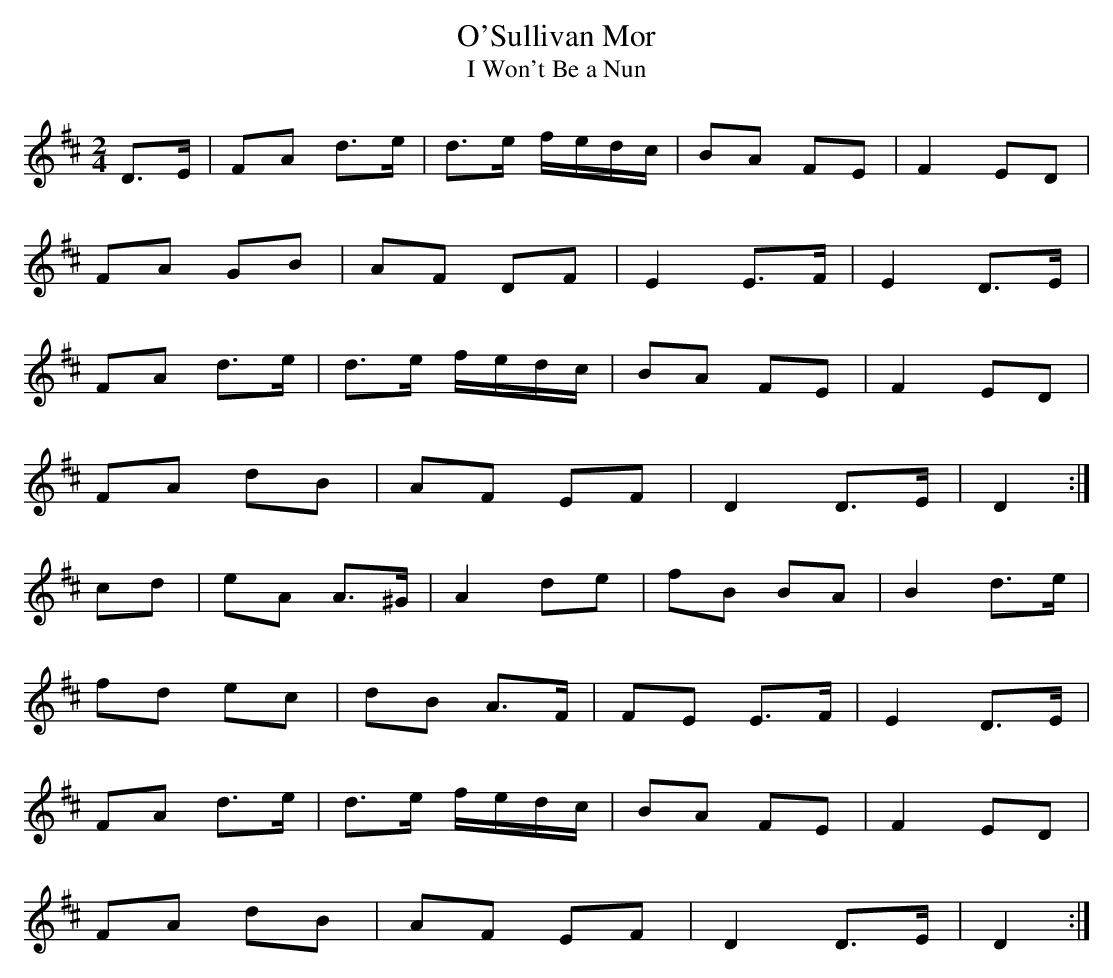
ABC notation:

X:1
T:O'Sullivan Mor
T:I Won't Be a Nun
M:2/4
L:1/16
K:D
D3E|F2A2 d3e|d3e fedc|B2A2 F2E2|F4 E2D2|!
F2A2 G2B2|A2F2 D2F2|E4 E3F|E4 D3E|!
F2A2 d3e|d3e fedc|B2A2 F2E2|F4 E2D2|!
F2A2 d2B2|A2F2 E2F2|D4 D3E|D4:|!
c2d2|e2A2 A3^G|A4 d2e2|f2B2 B2A2|B4 d3e|!
f2d2 e2c2|d2B2 A3F|F2E2 E3F|E4 D3E|!
F2A2 d3e|d3e fedc|B2A2 F2E2|F4 E2D2|!
F2A2 d2B2|A2F2 E2F2|D4 D3E|D4:|!
